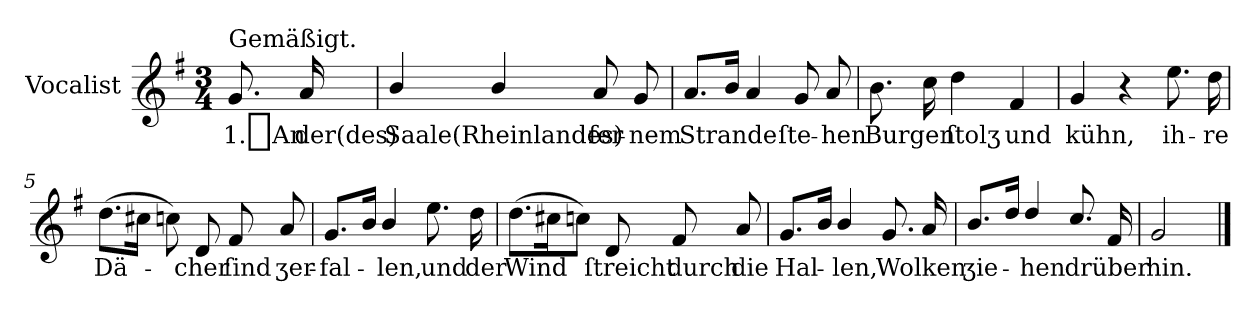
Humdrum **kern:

**kern	**text
*part1	*part1
*staff1	*staff1
*I"Vocalist	*
*clefG2	*
*k[f#]	*
*G:	*
*M3/4	*
=	=
!LO:TX:a:t=Gemäßigt.	!
8.g	1._An
16a	der(des)
=1	=1
4b/	Saale(Rheinlandes)
4b/	.
8a	fer-
8g	-nem
=2	=2
8.aL	Strande
16bJk	.
4a	.
8g	ſte-
8a	-hen
=3	=3
8.b	Burgen
16cc	.
4dd	ſtolʒ
4f#	und
=4	=4
4g	kühn,
4r	.
8.ee	ih-
16dd	-re
=5	=5
(8.ddL	Dä-
16cc#XJk	.
8ccn)	.
8d	-cher
8f#	ſind
8a	ʒer-
=6	=6
8.gL	-fal-
16bJk	.
4b/	-len,
8.ee	und
16dd	der
=7	=7
(8.ddL	Wind
16cc#XK	.
8ccnJ)	.
8d	ſtreicht
8f#	durch
8a	die
=8	=8
8.gL	Hal-
16bJk	.
4b/	-len,
8.g	Wolken
16a	.
=9	=9
8.b/L	ʒie-
16ddJk	.
4dd/	-hen
8.cc/	drüber
16f#	.
=10	=10
2g	hin.
==	==
*-	*-
